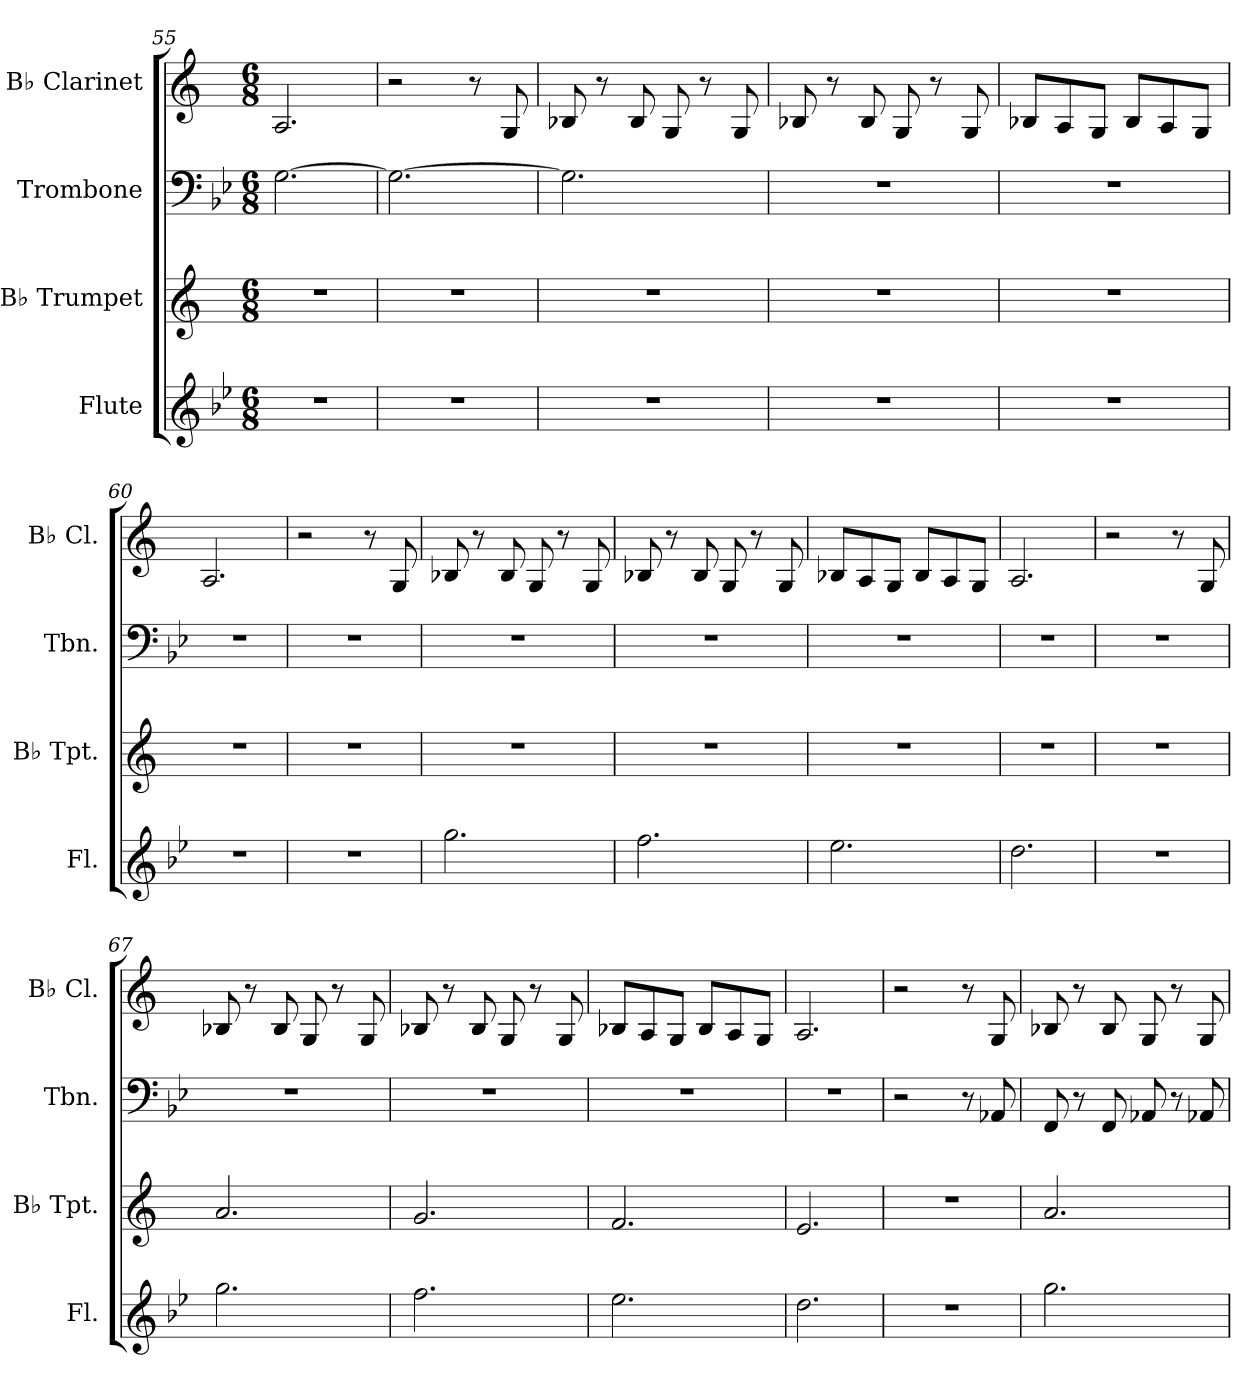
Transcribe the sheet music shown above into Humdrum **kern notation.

**kern	**kern	**kern	**kern
*part4	*part3	*part2	*part1
*staff4	*staff3	*staff2	*staff1
*I"Flute	*I"B♭ Trumpet	*I"Trombone	*I"B♭ Clarinet
*I'Fl.	*I'B♭ Tpt.	*I'Tbn.	*I'B♭ Cl.
*clefG2	*clefG2	*clefF4	*clefG2
*	*ITrd1c2	*	*ITrd1c2
*k[b-e-]	*k[b-e-]	*k[b-e-]	*k[b-e-]
*M6/8	*M6/8	*M6/8	*M6/8
=55	=55	=55	=55
2.r	2.r	[2.G\	2.G/
=56	=56	=56	=56
2.r	2.r	2.G\_	2r
.	.	.	8r
.	.	.	8F/
=57	=57	=57	=57
2.r	2.r	2.G\]	8A-X/
.	.	.	8r
.	.	.	8A-/
.	.	.	8F/
.	.	.	8r
.	.	.	8F/
!!LO:PB:g=z
=58	=58	=58	=58
2.r	2.r	2.r	8A-X/
.	.	.	8r
.	.	.	8A-/
.	.	.	8F/
.	.	.	8r
.	.	.	8F/
=59	=59	=59	=59
2.r	2.r	2.r	8A-X/L
.	.	.	8G/
.	.	.	8F/J
.	.	.	8A-/L
.	.	.	8G/
.	.	.	8F/J
=60	=60	=60	=60
2.r	2.r	2.r	2.G/
=61	=61	=61	=61
2.r	2.r	2.r	2r
.	.	.	8r
.	.	.	8F/
=62	=62	=62	=62
2.gg\	2.r	2.r	8A-X/
.	.	.	8r
.	.	.	8A-/
.	.	.	8F/
.	.	.	8r
.	.	.	8F/
=63	=63	=63	=63
2.ff\	2.r	2.r	8A-X/
.	.	.	8r
.	.	.	8A-/
.	.	.	8F/
.	.	.	8r
.	.	.	8F/
!!LO:LB:g=z
=64	=64	=64	=64
2.ee-\	2.r	2.r	8A-X/L
.	.	.	8G/
.	.	.	8F/J
.	.	.	8A-/L
.	.	.	8G/
.	.	.	8F/J
=65	=65	=65	=65
2.dd\	2.r	2.r	2.G/
=66	=66	=66	=66
2.r	2.r	2.r	2r
.	.	.	8r
.	.	.	8F/
=67	=67	=67	=67
2.gg\	2.g/	2.r	8A-X/
.	.	.	8r
.	.	.	8A-/
.	.	.	8F/
.	.	.	8r
.	.	.	8F/
=68	=68	=68	=68
2.ff\	2.f/	2.r	8A-X/
.	.	.	8r
.	.	.	8A-/
.	.	.	8F/
.	.	.	8r
.	.	.	8F/
=69	=69	=69	=69
2.ee-\	2.e-/	2.r	8A-X/L
.	.	.	8G/
.	.	.	8F/J
.	.	.	8A-/L
.	.	.	8G/
.	.	.	8F/J
!!LO:LB:g=z
=70	=70	=70	=70
2.dd\	2.d/	2.r	2.G/
=71	=71	=71	=71
2.r	2.r	2r	2r
.	.	8r	8r
.	.	8AA-X/	8F/
=72	=72	=72	=72
2.gg\	2.g/	8FF/	8A-X/
.	.	8r	8r
.	.	8FF/	8A-/
.	.	8AA-X/	8F/
.	.	8r	8r
.	.	8AA-X/	8F/
=	=	=	=
*-	*-	*-	*-
